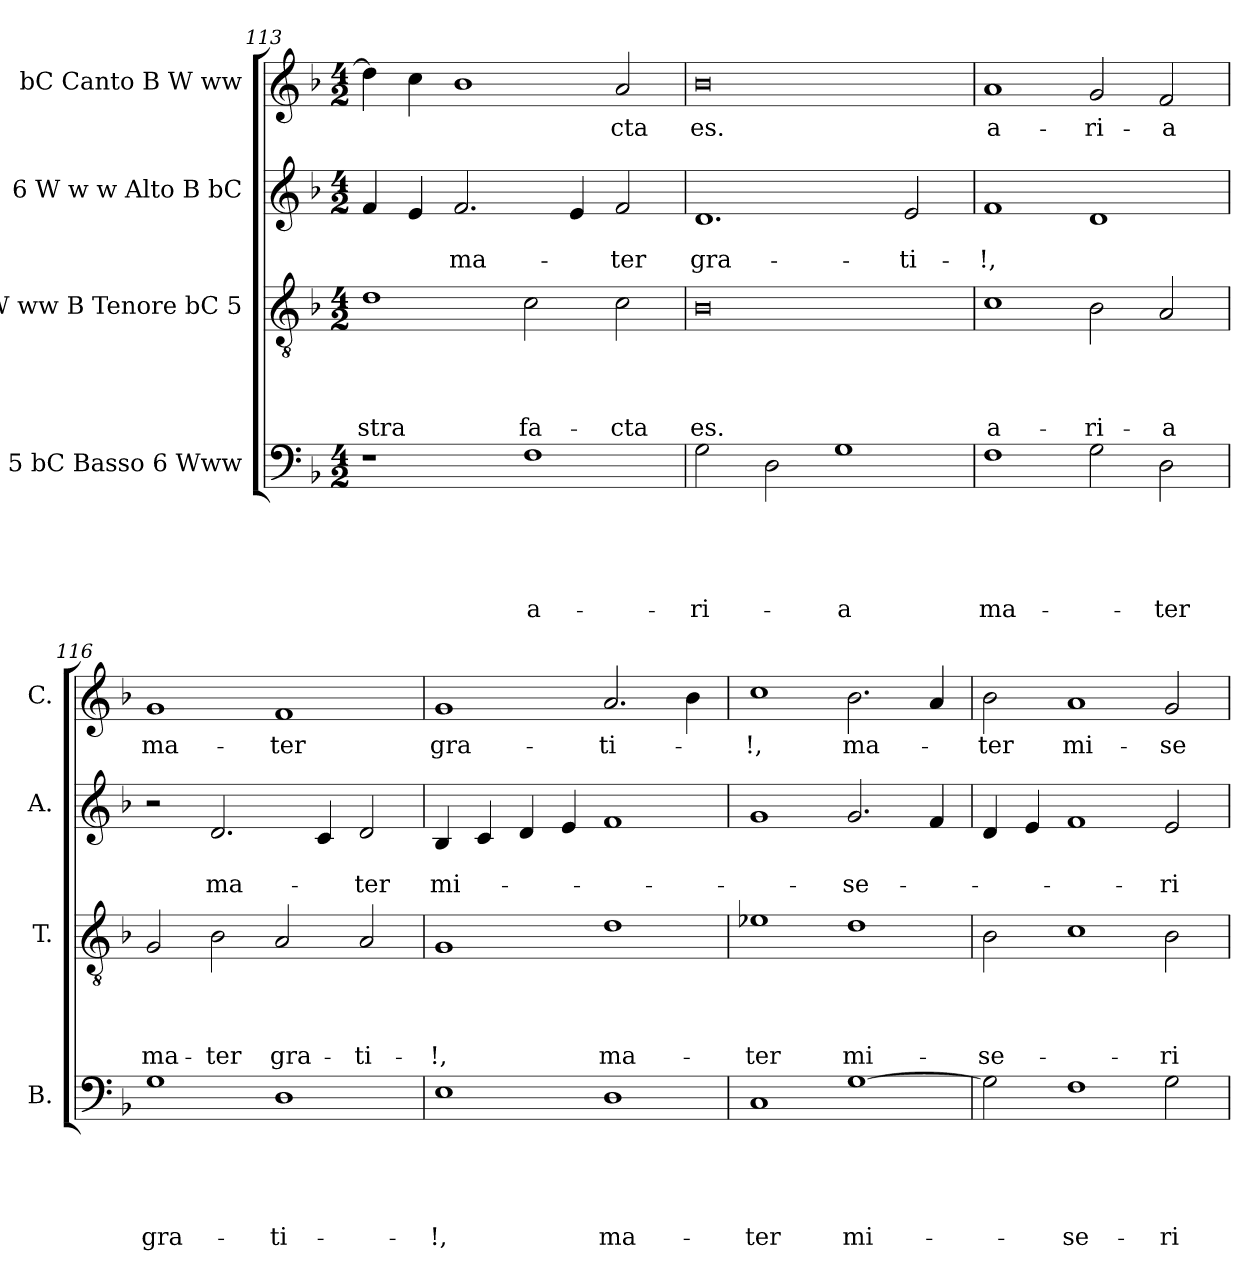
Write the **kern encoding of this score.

**kern	**text	**text	**text	**text	**text	**kern	**text	**text	**text	**text	**kern	**text	**text	**kern	**text
*part4	*part4	*part4	*part4	*part4	*part4	*part3	*part3	*part3	*part3	*part3	*part2	*part2	*part2	*part1	*part1
*staff4	*staff4	*staff4	*staff4	*staff4	*staff4	*staff3	*staff3	*staff3	*staff3	*staff3	*staff2	*staff2	*staff2	*staff1	*staff1
*I"5 bC Basso 6 Www	*	*	*	*	*	*I"W ww B Tenore bC 5	*	*	*	*	*I"6 W w w Alto B bC	*	*	*I"bC Canto B W ww	*
*I'B.	*	*	*	*	*	*I'T.	*	*	*	*	*I'A.	*	*	*I'C.	*
*clefF4	*	*	*	*	*	*clefGv2	*	*	*	*	*clefG2	*	*	*clefG2	*
*k[b-]	*	*	*	*	*	*k[b-]	*	*	*	*	*k[b-]	*	*	*k[b-]	*
*F:	*	*	*	*	*	*F:	*	*	*	*	*F:	*	*	*F:	*
*M4/2	*	*	*	*	*	*M4/2	*	*	*	*	*M4/2	*	*	*M4/2	*
=113	=113	=113	=113	=113	=113	=113	=113	=113	=113	=113	=113	=113	=113	=113	=113
!	!	!	!	!	!	!	!	!	!	!LO:LY:b	!	!	!	!	!
1r	.	.	.	.	.	1d	.	.	.	-stra	4f/	.	.	4dd\]	.
.	.	.	.	.	.	.	.	.	.	.	4e/	.	.	4cc\	.
!	!	!	!	!	!	!	!	!	!	!	!	!	!LO:LY:b	!	!
.	.	.	.	.	.	.	.	.	.	.	2.f/	.	ma-	1b-	.
!	!	!	!	!	!LO:LY:b	!	!	!	!	!LO:LY:b	!	!	!	!	!
1F	.	.	.	.	a-	2c\	.	.	.	fa-	.	.	.	.	.
.	.	.	.	.	.	.	.	.	.	.	4e/	.	.	.	.
!	!	!	!	!	!	!	!	!	!	!LO:LY:b	!	!	!LO:LY:b	!	!LO:LY:b
.	.	.	.	.	.	2c\	.	.	.	-cta	2f/	.	-ter	2a/	-cta
=114	=114	=114	=114	=114	=114	=114	=114	=114	=114	=114	=114	=114	=114	=114	=114
!	!	!	!	!	!LO:LY:b	!	!	!	!	!LO:LY:b	!	!	!LO:LY:b	!	!LO:LY:b
2G\	.	.	.	.	-ri-	0B-	.	.	.	es.	1.d	.	gra-	0b-	es.
2D\	.	.	.	.	.	.	.	.	.	.	.	.	.	.	.
!	!	!	!	!	!LO:LY:b:rj	!	!	!	!	!	!	!	!	!	!
1G	.	.	.	.	-a	.	.	.	.	.	.	.	.	.	.
!	!	!	!	!	!	!	!	!	!	!	!	!	!LO:LY:b	!	!
.	.	.	.	.	.	.	.	.	.	.	2e/	.	-ti-	.	.
=115	=115	=115	=115	=115	=115	=115	=115	=115	=115	=115	=115	=115	=115	=115	=115
!	!	!	!	!	!LO:LY:b	!	!	!	!	!LO:LY:b	!	!	!LO:LY:b	!	!LO:LY:b
1F	.	.	.	.	ma-	1c	.	.	.	a-	1f	.	-!,	1a	a-
!	!	!	!	!	!	!	!	!	!	!LO:LY:b	!	!	!	!	!LO:LY:b
2G\	.	.	.	.	.	2B-\	.	.	.	-ri-	1d	.	.	2g/	-ri-
!	!	!	!	!	!LO:LY:b	!	!	!	!	!LO:LY:b	!	!	!	!	!LO:LY:b
2D\	.	.	.	.	-ter	2A/	.	.	.	-a	.	.	.	2f/	-a
!!LO:LB:g=z
=116	=116	=116	=116	=116	=116	=116	=116	=116	=116	=116	=116	=116	=116	=116	=116
!	!	!	!	!	!LO:LY:b	!	!	!	!	!LO:LY:b	!	!	!	!	!LO:LY:b
1G	.	.	.	.	gra-	2G/	.	.	.	ma-	2r	.	.	1g	ma-
!	!	!	!	!	!	!	!	!	!	!LO:LY:b	!	!	!LO:LY:b	!	!
.	.	.	.	.	.	2B-\	.	.	.	-ter	2.d/	.	ma-	.	.
!	!	!	!	!	!LO:LY:b	!	!	!	!	!LO:LY:b	!	!	!	!	!LO:LY:b
1D	.	.	.	.	-ti-	2A/	.	.	.	gra-	.	.	.	1f	-ter
.	.	.	.	.	.	.	.	.	.	.	4c/	.	.	.	.
!	!	!	!	!	!	!	!	!	!	!LO:LY:b	!	!	!LO:LY:b	!	!
.	.	.	.	.	.	2A/	.	.	.	-ti-	2d/	.	-ter	.	.
=117	=117	=117	=117	=117	=117	=117	=117	=117	=117	=117	=117	=117	=117	=117	=117
!	!	!	!	!	!LO:LY:b	!	!	!	!	!LO:LY:b	!	!	!LO:LY:b	!	!LO:LY:b
1E	.	.	.	.	-!,	1G	.	.	.	-!,	4B-/	.	mi-	1g	gra-
.	.	.	.	.	.	.	.	.	.	.	4c/	.	.	.	.
.	.	.	.	.	.	.	.	.	.	.	4d/	.	.	.	.
.	.	.	.	.	.	.	.	.	.	.	4e/	.	.	.	.
!	!	!	!	!	!LO:LY:b	!	!	!	!	!LO:LY:b	!	!	!	!	!LO:LY:b
1D	.	.	.	.	ma-	1d	.	.	.	ma-	1f	.	.	2.a/	-ti-
.	.	.	.	.	.	.	.	.	.	.	.	.	.	4b-\	.
=118	=118	=118	=118	=118	=118	=118	=118	=118	=118	=118	=118	=118	=118	=118	=118
!	!	!	!	!	!LO:LY:b	!	!	!	!	!LO:LY:b	!	!	!	!	!LO:LY:b
1C	.	.	.	.	-ter	1e-X	.	.	.	-ter	1g	.	.	1cc	-!,
!	!	!	!	!	!LO:LY:b	!	!	!	!	!LO:LY:b	!	!	!LO:LY:b	!	!LO:LY:b
[>1G	.	.	.	.	mi-	1d	.	.	.	mi-	2.g/	.	-se-	2.b-\	ma-
.	.	.	.	.	.	.	.	.	.	.	4f/	.	.	4a/	.
=119	=119	=119	=119	=119	=119	=119	=119	=119	=119	=119	=119	=119	=119	=119	=119
!	!	!	!	!	!	!	!	!	!	!LO:LY:b	!	!	!	!	!LO:LY:b
2G\]	.	.	.	.	.	2B-\	.	.	.	-se-	4d/	.	.	2b-\	-ter
.	.	.	.	.	.	.	.	.	.	.	4e/	.	.	.	.
!	!	!	!	!	!LO:LY:b	!	!	!	!	!	!	!	!	!	!LO:LY:b
1F	.	.	.	.	-se-	1c	.	.	.	.	1f	.	.	1a	mi-
!	!	!	!	!	!LO:LY:b	!	!	!	!	!LO:LY:b	!	!	!LO:LY:b	!	!LO:LY:b
2G\	.	.	.	.	-ri-	2B-\	.	.	.	-ri-	2e/	.	-ri	2g/	-se-
=	=	=	=	=	=	=	=	=	=	=	=	=	=	=	=
*-	*-	*-	*-	*-	*-	*-	*-	*-	*-	*-	*-	*-	*-	*-	*-
